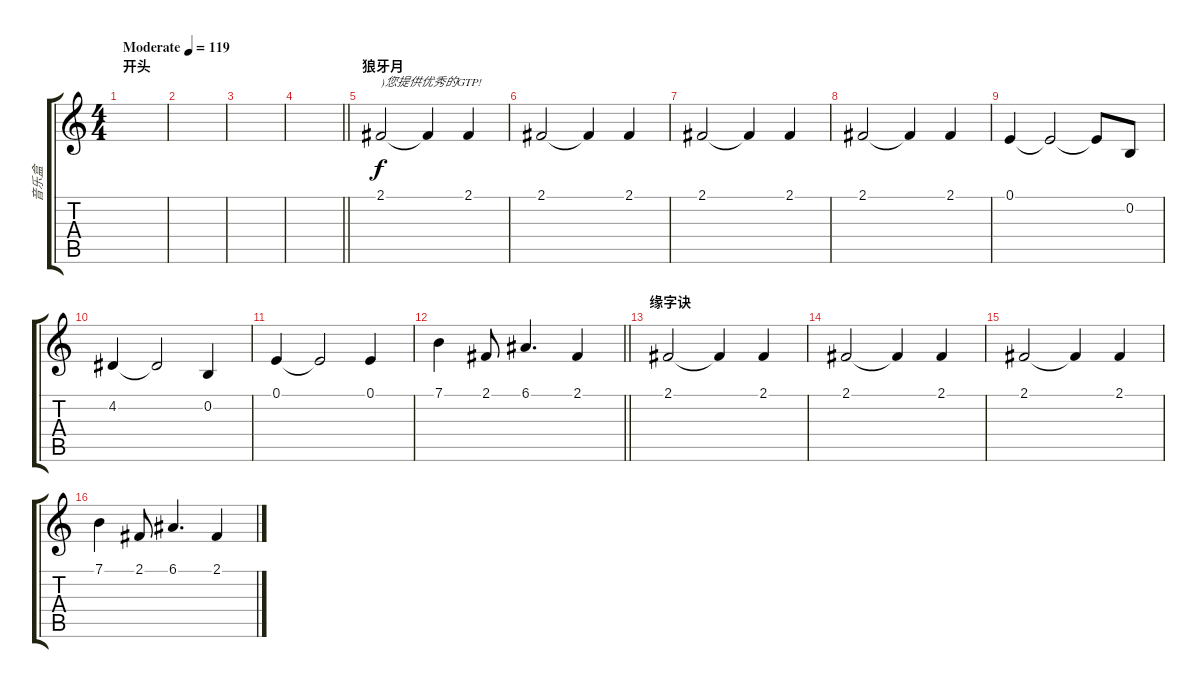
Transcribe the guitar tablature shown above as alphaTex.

\track ("音乐盒" "音乐盒") {instrument ocarina}
\staff {score tabs}
\tuning (E4 B3 G3 D3 A2 E2) {hide}
\ts (4 4)
\section ("" "开头")
\tempo (119 "Moderate")
\clef g2
\ks c
|
|
|
\barLineRight lightlight
|
\section ("" "狼牙月")
2.1.2{txt ")您提供优秀的GTP!"} 2.1{t}.4 2.1.4 |
2.1.2 2.1{t}.4 2.1.4 |
2.1.2 2.1{t}.4 2.1.4 |
2.1.2 2.1{t}.4 2.1.4 |
0.1.4 0.1{t}.2 0.1{t}.8 0.2.8 |
4.2.4 4.2{t}.2 0.2.4 |
0.1.4 0.1{t}.2 0.1.4 |
\barLineRight lightlight
7.1.4 2.1.8 6.1.4{d} 2.1.4 |
\section ("" "缘字诀")
2.1.2 2.1{t}.4 2.1.4 |
2.1.2 2.1{t}.4 2.1.4 |
2.1.2 2.1{t}.4 2.1.4 |
7.1.4 2.1.8 6.1.4{d} 2.1.4
